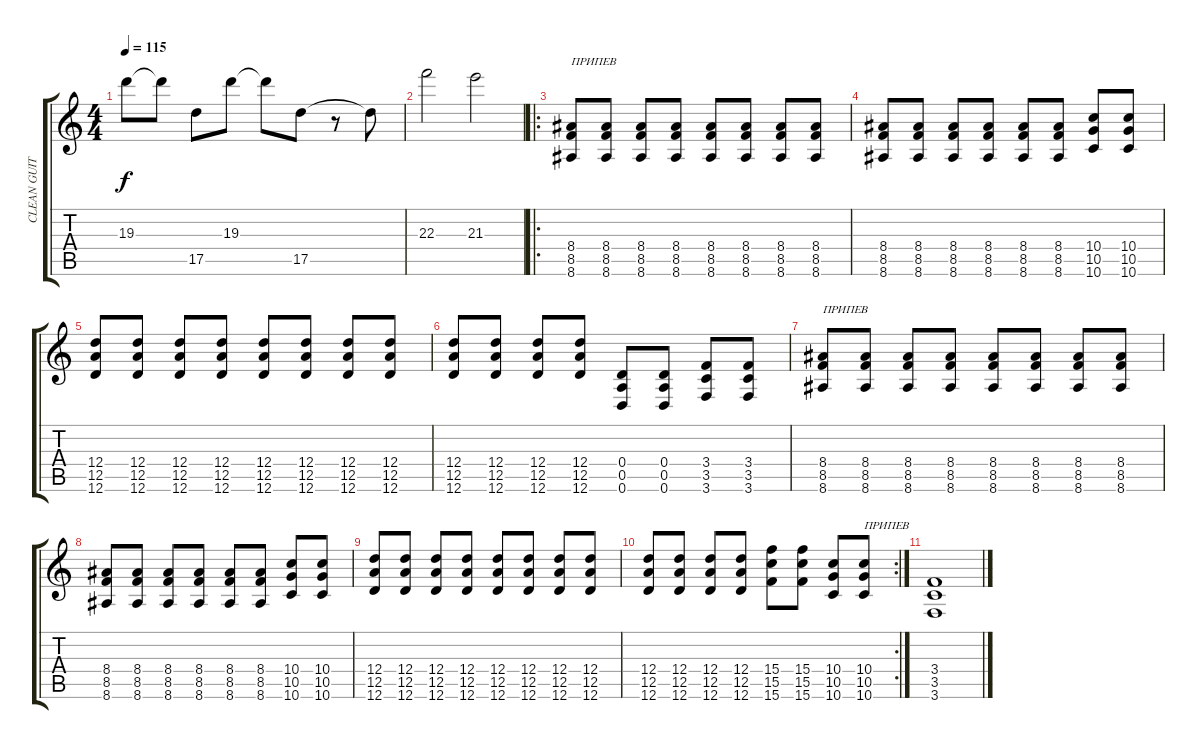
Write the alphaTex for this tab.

\track ("CLEAN GUITAR" "CLEAN GUIT") {instrument electricguitarclean}
\staff {score tabs}
\tuning (E4 B3 G3 D3 A2 D2) {hide}
\ts (4 4)
\tempo 115
\clef g2
\ks c
19.3.8{dy f} 19.3{t}.8 17.5.8 19.3.8 19.3{t}.8 17.5.8 r.8 17.5{t}.8 |
22.3.2 21.3.2 |
\ro
(8.4 8.5 8.6).8{txt "ПРИПЕВ"} (8.4 8.5 8.6).8 (8.4 8.5 8.6).8 (8.4 8.5 8.6).8 (8.4 8.5 8.6).8 (8.4 8.5 8.6).8 (8.4 8.5 8.6).8 (8.4 8.5 8.6).8 |
(8.4 8.5 8.6).8 (8.4 8.5 8.6).8 (8.4 8.5 8.6).8 (8.4 8.5 8.6).8 (8.4 8.5 8.6).8 (8.4 8.5 8.6).8 (10.4 10.5 10.6).8 (10.4 10.5 10.6).8 |
(12.4 12.5 12.6).8 (12.4 12.5 12.6).8 (12.4 12.5 12.6).8 (12.4 12.5 12.6).8 (12.4 12.5 12.6).8 (12.4 12.5 12.6).8 (12.4 12.5 12.6).8 (12.4 12.5 12.6).8 |
(12.4 12.5 12.6).8 (12.4 12.5 12.6).8 (12.4 12.5 12.6).8 (12.4 12.5 12.6).8 (0.4 0.5 0.6).8 (0.4 0.5 0.6).8 (3.4 3.5 3.6).8 (3.4 3.5 3.6).8 |
(8.4 8.5 8.6).8{txt "ПРИПЕВ"} (8.4 8.5 8.6).8 (8.4 8.5 8.6).8 (8.4 8.5 8.6).8 (8.4 8.5 8.6).8 (8.4 8.5 8.6).8 (8.4 8.5 8.6).8 (8.4 8.5 8.6).8 |
(8.4 8.5 8.6).8 (8.4 8.5 8.6).8 (8.4 8.5 8.6).8 (8.4 8.5 8.6).8 (8.4 8.5 8.6).8 (8.4 8.5 8.6).8 (10.4 10.5 10.6).8 (10.4 10.5 10.6).8 |
(12.4 12.5 12.6).8 (12.4 12.5 12.6).8 (12.4 12.5 12.6).8 (12.4 12.5 12.6).8 (12.4 12.5 12.6).8 (12.4 12.5 12.6).8 (12.4 12.5 12.6).8 (12.4 12.5 12.6).8 |
\rc 2
(12.4 12.5 12.6).8 (12.4 12.5 12.6).8 (12.4 12.5 12.6).8 (12.4 12.5 12.6).8 (15.4 15.5 15.6).8 (15.4 15.5 15.6).8 (10.4 10.5 10.6).8 (10.4 10.5 10.6).8{txt "ПРИПЕВ"} |
(3.4 3.5 3.6).1
